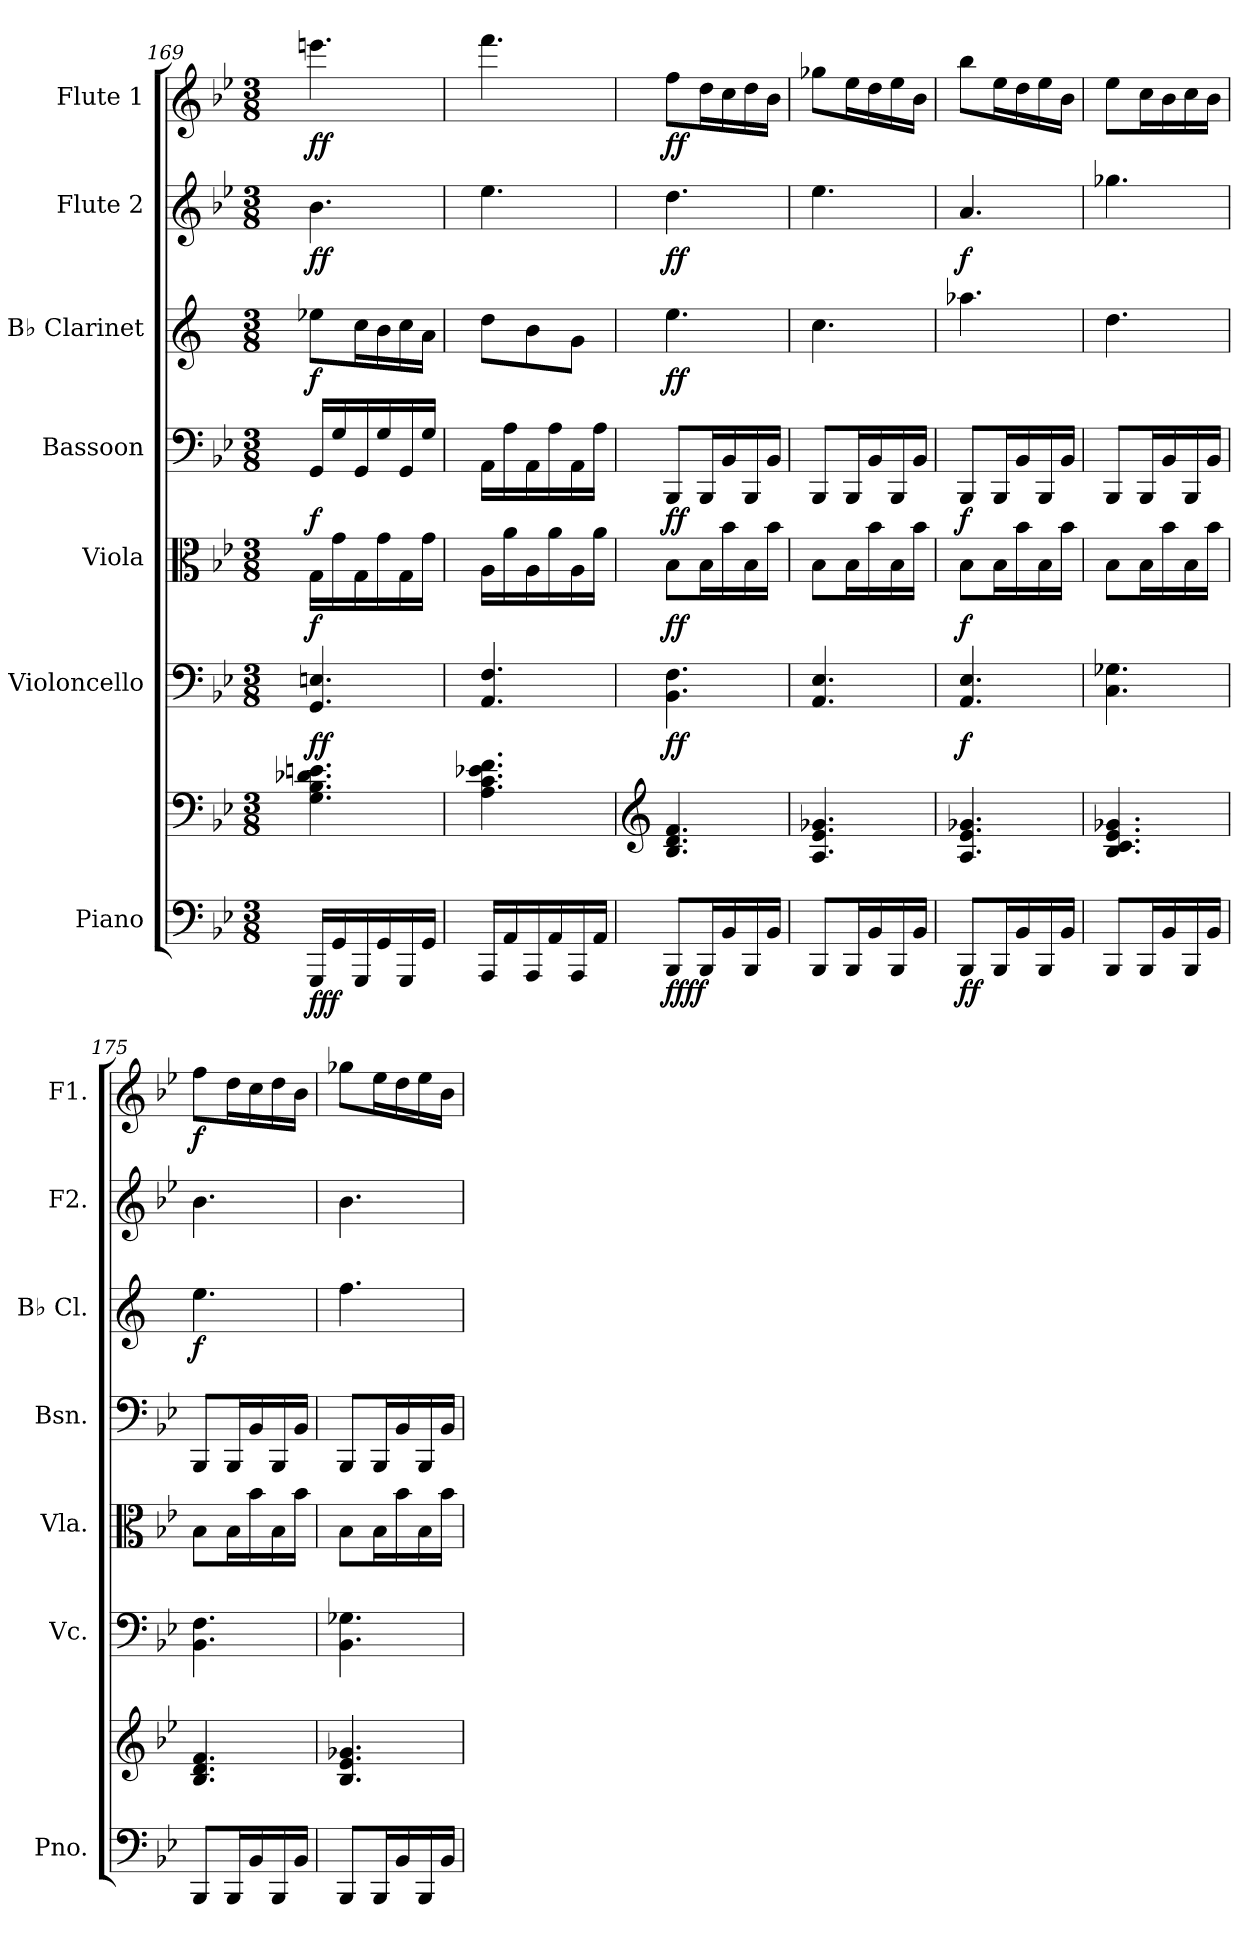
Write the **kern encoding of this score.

**kern	**kern	**dynam	**kern	**dynam	**kern	**dynam	**kern	**dynam	**kern	**dynam	**kern	**dynam	**kern	**dynam
*part7	*part7	*part7	*part6	*part6	*part5	*part5	*part4	*part4	*part3	*part3	*part2	*part2	*part1	*part1
*staff8	*staff7	*staff7/8	*staff6	*staff6	*staff5	*staff5	*staff4	*staff4	*staff3	*staff3	*staff2	*staff2	*staff1	*staff1
*I"Piano	*	*	*I"Violoncello	*	*I"Viola	*	*I"Bassoon	*	*I"B♭ Clarinet	*	*I"Flute 2	*	*I"Flute 1	*
*I'Pno.	*	*	*I'Vc.	*	*I'Vla.	*	*I'Bsn.	*	*I'B♭ Cl.	*	*I'F2.	*	*I'F1.	*
*clefF4	*clefF4	*	*clefF4	*	*clefC3	*	*clefF4	*	*clefG2	*	*clefG2	*	*clefG2	*
*	*	*	*	*	*	*	*	*	*ITrd1c2	*	*	*	*	*
*k[b-e-]	*k[b-e-]	*	*k[b-e-]	*	*k[b-e-]	*	*k[b-e-]	*	*k[b-e-]	*	*k[b-e-]	*	*k[b-e-]	*
*M3/8	*M3/8	*	*M3/8	*	*M3/8	*	*M3/8	*	*M3/8	*	*M3/8	*	*M3/8	*
=169	=169	=169	=169	=169	=169	=169	=169	=169	=169	=169	=169	=169	=169	=169
!	!	!LO:DY:b=2	!	!	!	!	!	!	!	!	!	!	!	!
!	!	!LO:DY:n=1:b	!	!LO:DY:b	!	!LO:DY:b	!	!LO:DY:b	!	!LO:DY:b	!	!LO:DY:b	!	!LO:DY:b
16GGG/LL	4.G\ 4.B-\ 4.d-X\ 4.en\	f ff	4.GG/ 4.En/	ff	16G\LL	f	16GG/LL	f	8dd-X\L	f	4.b-\	ff	4.eeen\	ff
16GG/	.	.	.	.	16g\	.	16G/	.	.	.	.	.	.	.
16GGG/	.	.	.	.	16G\	.	16GG/	.	16b-\L	.	.	.	.	.
16GG/	.	.	.	.	16g\	.	16G/	.	16a\	.	.	.	.	.
16GGG/	.	.	.	.	16G\	.	16GG/	.	16b-\	.	.	.	.	.
16GG/JJ	.	.	.	.	16g\JJ	.	16G/JJ	.	16g\JJ	.	.	.	.	.
=170	=170	=170	=170	=170	=170	=170	=170	=170	=170	=170	=170	=170	=170	=170
16AAA/LL	4.A\ 4.c\ 4.e-X\ 4.f\	.	4.AA/ 4.F/	.	16A\LL	.	16AA\LL	.	8cc\L	.	4.ee-\	.	4.fff\	.
16AA/	.	.	.	.	16a\	.	16A\	.	.	.	.	.	.	.
16AAA/	.	.	.	.	16A\	.	16AA\	.	8a\	.	.	.	.	.
16AA/	.	.	.	.	16a\	.	16A\	.	.	.	.	.	.	.
16AAA/	.	.	.	.	16A\	.	16AA\	.	8f\J	.	.	.	.	.
16AA/JJ	.	.	.	.	16a\JJ	.	16A\JJ	.	.	.	.	.	.	.
=171	=171	=171	=171	=171	=171	=171	=171	=171	=171	=171	=171	=171	=171	=171
*	*clefG2	*	*	*	*	*	*	*	*	*	*	*	*	*
!	!	!LO:DY:b=2	!	!	!	!	!	!	!	!	!	!	!	!
!	!	!LO:DY:n=1:b	!	!LO:DY:b	!	!LO:DY:b	!	!LO:DY:b	!	!LO:DY:b	!	!LO:DY:b	!	!LO:DY:b
8BBB-/L	4.B-/ 4.d/ 4.f/	ff ff	4.BB-\ 4.F\	ff	8B-\L	ff	8BBB-/L	ff	4.dd\	ff	4.dd\	ff	8ff\L	ff
16BBB-/L	.	.	.	.	16B-\L	.	16BBB-/L	.	.	.	.	.	16dd\L	.
16BB-/	.	.	.	.	16b-\	.	16BB-/	.	.	.	.	.	16cc\	.
16BBB-/	.	.	.	.	16B-\	.	16BBB-/	.	.	.	.	.	16dd\	.
16BB-/JJ	.	.	.	.	16b-\JJ	.	16BB-/JJ	.	.	.	.	.	16b-\JJ	.
=172	=172	=172	=172	=172	=172	=172	=172	=172	=172	=172	=172	=172	=172	=172
8BBB-/L	4.A/ 4.e-/ 4.g-X/	.	4.AA/ 4.E-/	.	8B-\L	.	8BBB-/L	.	4.b-\	.	4.ee-\	.	8gg-X\L	.
16BBB-/L	.	.	.	.	16B-\L	.	16BBB-/L	.	.	.	.	.	16ee-\L	.
16BB-/	.	.	.	.	16b-\	.	16BB-/	.	.	.	.	.	16dd\	.
16BBB-/	.	.	.	.	16B-\	.	16BBB-/	.	.	.	.	.	16ee-\	.
16BB-/JJ	.	.	.	.	16b-\JJ	.	16BB-/JJ	.	.	.	.	.	16b-\JJ	.
=173	=173	=173	=173	=173	=173	=173	=173	=173	=173	=173	=173	=173	=173	=173
!	!	!LO:DY:b=2	!	!	!	!	!	!	!	!	!	!	!	!
!	!	!LO:DY:n=1:b	!	!LO:DY:b	!	!LO:DY:b	!	!LO:DY:b	!	!	!	!LO:DY:b	!	!
8BBB-/L	4.A/ 4.e-/ 4.g-X/	f f	4.AA/ 4.E-/	f	8B-\L	f	8BBB-/L	f	4.gg-X\	.	4.a/	f	8bb-\L	.
16BBB-/L	.	.	.	.	16B-\L	.	16BBB-/L	.	.	.	.	.	16ee-\L	.
16BB-/	.	.	.	.	16b-\	.	16BB-/	.	.	.	.	.	16dd\	.
16BBB-/	.	.	.	.	16B-\	.	16BBB-/	.	.	.	.	.	16ee-\	.
16BB-/JJ	.	.	.	.	16b-\JJ	.	16BB-/JJ	.	.	.	.	.	16b-\JJ	.
!!LO:LB:g=z
=174	=174	=174	=174	=174	=174	=174	=174	=174	=174	=174	=174	=174	=174	=174
8BBB-/L	4.B-/ 4.c/ 4.e-/ 4.g-X/	.	4.C\ 4.G-X\	.	8B-\L	.	8BBB-/L	.	4.cc\	.	4.gg-X\	.	8ee-\L	.
16BBB-/L	.	.	.	.	16B-\L	.	16BBB-/L	.	.	.	.	.	16cc\L	.
16BB-/	.	.	.	.	16b-\	.	16BB-/	.	.	.	.	.	16b-\	.
16BBB-/	.	.	.	.	16B-\	.	16BBB-/	.	.	.	.	.	16cc\	.
16BB-/JJ	.	.	.	.	16b-\JJ	.	16BB-/JJ	.	.	.	.	.	16b-\JJ	.
=175	=175	=175	=175	=175	=175	=175	=175	=175	=175	=175	=175	=175	=175	=175
!	!	!	!	!	!	!	!	!	!	!LO:DY:b	!	!	!	!LO:DY:b
8BBB-/L	4.B-/ 4.d/ 4.f/	.	4.BB-\ 4.F\	.	8B-\L	.	8BBB-/L	.	4.dd\	f	4.b-\	.	8ff\L	f
16BBB-/L	.	.	.	.	16B-\L	.	16BBB-/L	.	.	.	.	.	16dd\L	.
16BB-/	.	.	.	.	16b-\	.	16BB-/	.	.	.	.	.	16cc\	.
16BBB-/	.	.	.	.	16B-\	.	16BBB-/	.	.	.	.	.	16dd\	.
16BB-/JJ	.	.	.	.	16b-\JJ	.	16BB-/JJ	.	.	.	.	.	16b-\JJ	.
=176	=176	=176	=176	=176	=176	=176	=176	=176	=176	=176	=176	=176	=176	=176
8BBB-/L	4.B-/ 4.e-/ 4.g-X/	.	4.BB-\ 4.G-X\	.	8B-\L	.	8BBB-/L	.	4.ee-\	.	4.b-\	.	8gg-X\L	.
16BBB-/L	.	.	.	.	16B-\L	.	16BBB-/L	.	.	.	.	.	16ee-\L	.
16BB-/	.	.	.	.	16b-\	.	16BB-/	.	.	.	.	.	16dd\	.
16BBB-/	.	.	.	.	16B-\	.	16BBB-/	.	.	.	.	.	16ee-\	.
16BB-/JJ	.	.	.	.	16b-\JJ	.	16BB-/JJ	.	.	.	.	.	16b-\JJ	.
=	=	=	=	=	=	=	=	=	=	=	=	=	=	=
*-	*-	*-	*-	*-	*-	*-	*-	*-	*-	*-	*-	*-	*-	*-
